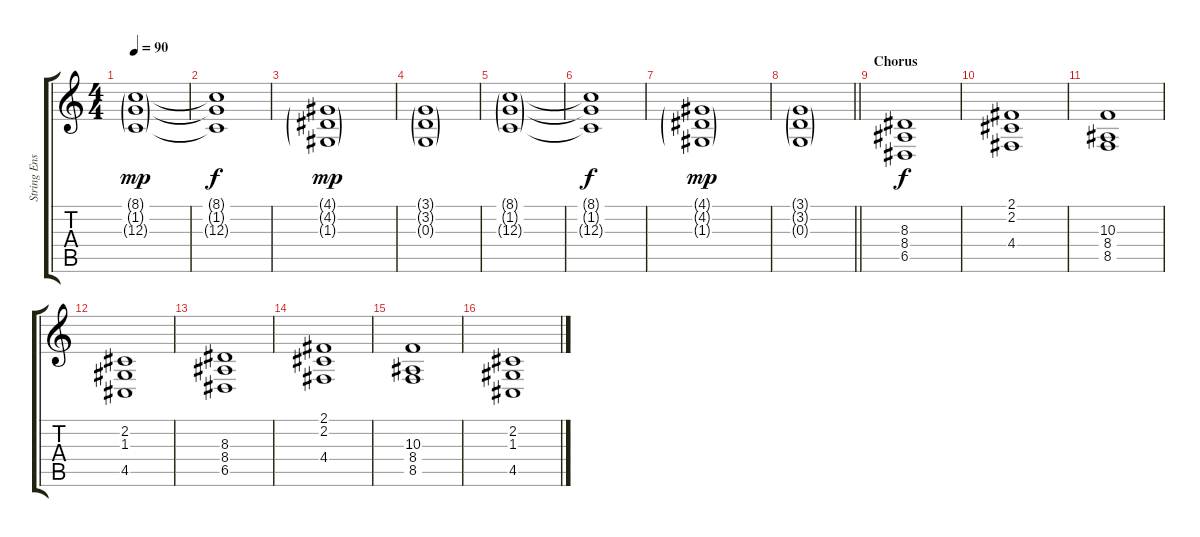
\track ("String Ensemble" "String Ens") {instrument stringensemble1}
\staff {score tabs}
\tuning (E4 B3 G3 D3 A2 E2) {hide}
\ts (4 4)
\tempo 90
\clef g2
\ks c
(8.1{g} 1.2{g} 12.3{g}).1{dy mp} |
(8.1{t} 1.2{t} 12.3{t}).1{dy f} |
(4.1{g} 4.2{g} 1.3{g}).1{dy mp} |
(3.1{g} 3.2{g} 0.3{g}).1 |
(8.1{g} 1.2{g} 12.3{g}).1 |
(8.1{t} 1.2{t} 12.3{t}).1{dy f} |
(4.1{g} 4.2{g} 1.3{g}).1{dy mp} |
\barLineRight lightlight
(3.1{g} 3.2{g} 0.3{g}).1 |
\section ("" "Chorus")
(8.3 8.4 6.5).1{dy f} |
(2.1 2.2 4.4).1 |
(10.3 8.4 8.5).1 |
(2.2 1.3 4.5).1 |
(8.3 8.4 6.5).1 |
(2.1 2.2 4.4).1 |
(10.3 8.4 8.5).1 |
(2.2 1.3 4.5).1
